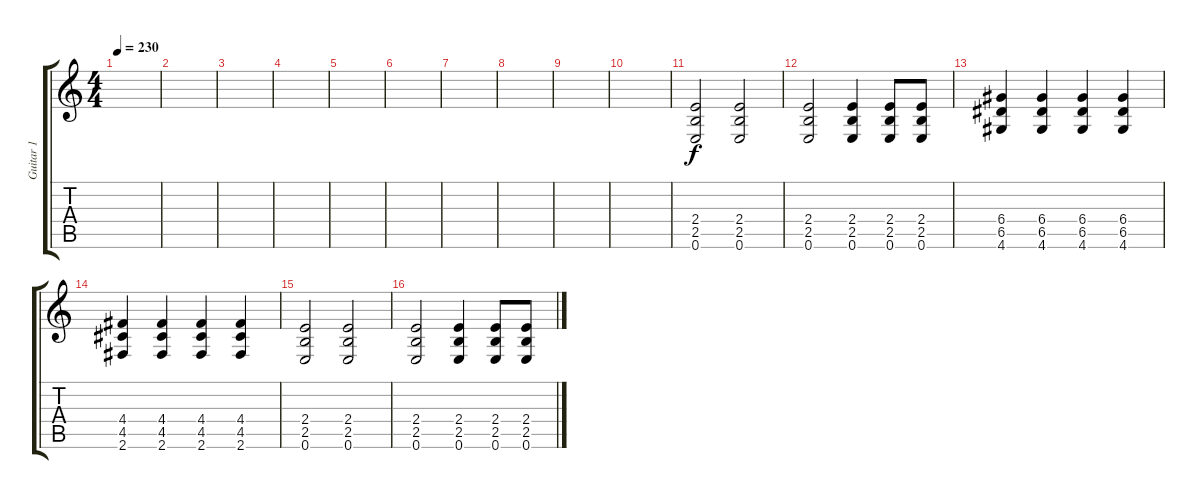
\track ("Guitar 1" "Guitar 1") {instrument overdrivenguitar}
\staff {score tabs}
\tuning (E4 B3 G3 D3 A2 E2) {hide}
\ts (4 4)
\tempo 230
\clef g2
\ks c
|
|
|
|
|
|
|
|
|
|
(2.4 2.5 0.6).2 (2.4 2.5 0.6).2 |
(2.4 2.5 0.6).2 (2.4 2.5 0.6).4 (2.4 2.5 0.6).8 (2.4 2.5 0.6).8 |
(6.4 6.5 4.6).4 (6.4 6.5 4.6).4 (6.4 6.5 4.6).4 (6.4 6.5 4.6).4 |
(4.4 4.5 2.6).4 (4.4 4.5 2.6).4 (4.4 4.5 2.6).4 (4.4 4.5 2.6).4 |
(2.4 2.5 0.6).2 (2.4 2.5 0.6).2 |
(2.4 2.5 0.6).2 (2.4 2.5 0.6).4 (2.4 2.5 0.6).8 (2.4 2.5 0.6).8
